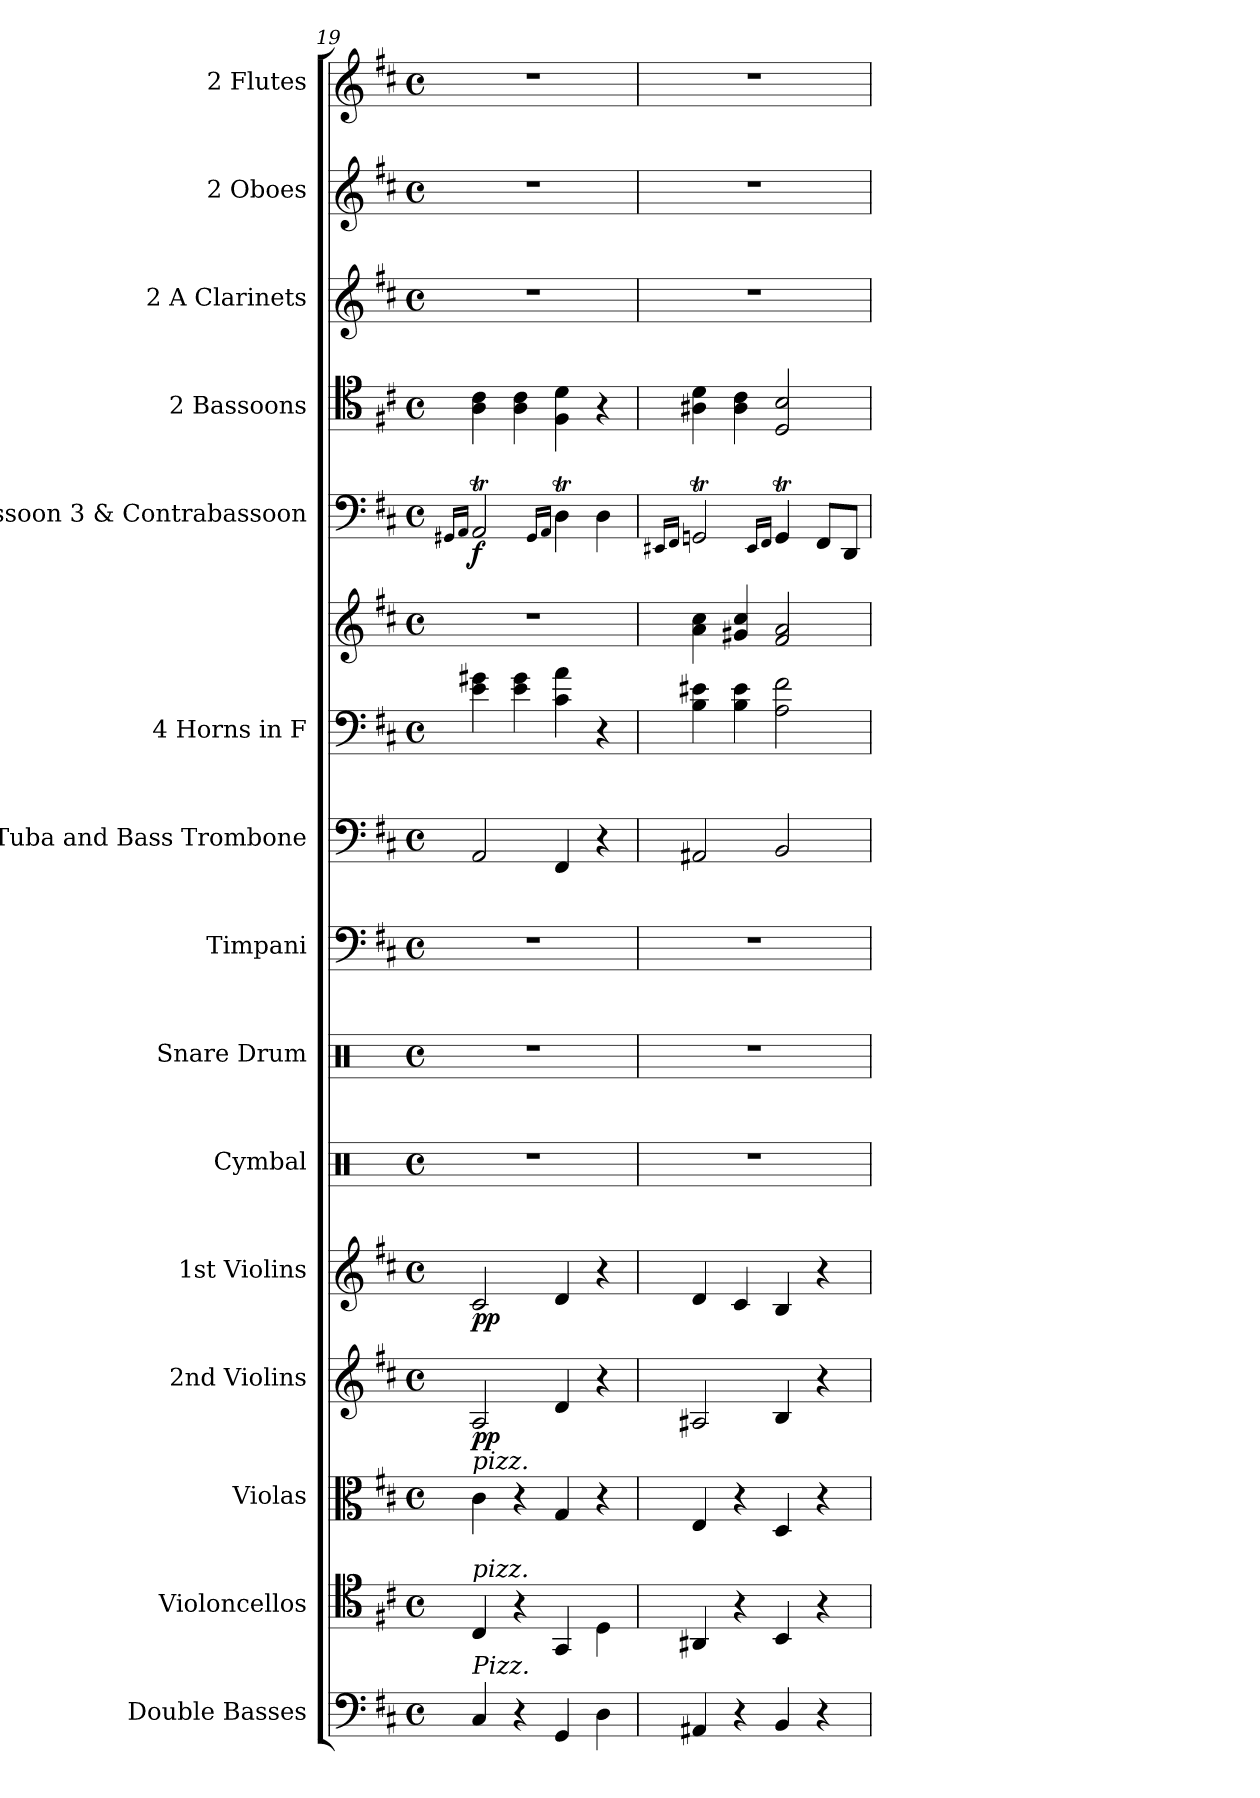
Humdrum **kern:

**kern	**kern	**kern	**kern	**dynam	**kern	**dynam	**kern	**kern	**kern	**kern	**kern	**kern	**kern	**dynam	**kern	**kern	**kern	**kern
*part15	*part14	*part13	*part12	*part12	*part11	*part11	*part10	*part9	*part8	*part7	*part6	*part6	*part5	*part5	*part4	*part3	*part2	*part1
*staff16	*staff15	*staff14	*staff13	*staff13	*staff12	*staff12	*staff11	*staff10	*staff9	*staff8	*staff7	*staff6	*staff5	*staff5	*staff4	*staff3	*staff2	*staff1
*I"Double Basses	*I"Violoncellos	*I"Violas	*I"2nd Violins	*	*I"1st Violins	*	*I"Cymbal	*I"Snare Drum	*I"Timpani	*I"Tuba and  Bass Trombone	*I"4 Horns in F	*	*I"Bassoon 3 &amp; Contrabassoon	*	*I"2 Bassoons	*I"2 A Clarinets	*I"2 Oboes	*I"2 Flutes
*	*	*	*	*	*	*	*I'Cym	*I'Sn Dr	*I'Timp	*I'Tba	*I'Hn	*	*I'Bsn	*	*I'Bsn	*I'Cl	*I'Ob	*I'Fl
!!LO:PB:g=z
*clefF4	*clefC4	*clefC3	*clefG2	*	*clefG2	*	*clefX	*clefX	*clefF4	*clefF4	*clefF4	*clefG2	*clefF4	*	*clefC4	*clefG2	*clefG2	*clefG2
*ITrd7c12	*	*	*	*	*	*	*	*	*	*	*ITrd4c7	*ITrd4c7	*	*	*	*ITrd2c3	*	*
*k[f#c#]	*k[f#c#]	*k[f#c#]	*k[f#c#]	*	*k[f#c#]	*	*k[]	*k[]	*k[f#c#]	*k[f#c#]	*k[f#]	*k[f#]	*k[f#c#]	*	*k[f#c#]	*k[f#c#g#d#a#]	*k[f#c#]	*k[f#c#]
*M4/4	*M4/4	*M4/4	*M4/4	*	*M4/4	*	*M4/4	*M4/4	*M4/4	*M4/4	*M4/4	*M4/4	*M4/4	*	*M4/4	*M4/4	*M4/4	*M4/4
*met(c)	*met(c)	*met(c)	*met(c)	*	*met(c)	*	*met(c)	*met(c)	*met(c)	*met(c)	*met(c)	*met(c)	*met(c)	*	*met(c)	*met(c)	*met(c)	*met(c)
=19	=19	=19	=19	=19	=19	=19	=19	=19	=19	=19	=19	=19	=19	=19	=19	=19	=19	=19
.	.	.	.	.	.	.	.	.	.	.	.	.	16qGG#X/LL	.	.	.	.	.
.	.	.	.	.	.	.	.	.	.	.	.	.	16qAA/JJ	.	.	.	.	.
!	!	!LO:TX:a:i:t=pizz.	!	!	!	!	!	!	!	!	!	!	!	!	!	!	!	!
!	!LO:TX:a:i:t=pizz.	!	!	!	!	!	!	!	!	!	!	!	!	!	!	!	!	!
!LO:TX:a:i:t=Pizz.	!	!	!	!	!	!	!	!	!	!	!	!	!	!	!	!	!	!
!	!	!	!	!LO:DY:b	!	!LO:DY:b	!	!	!	!	!	!	!	!LO:DY:b	!	!	!	!
4CC#/	4C#/	4c#\	2A/	pp	2c#/	pp	1r	1r	1r	2AA/	4A\ 4c#X\	1r	2AAT/	f	4A\ 4c#\	1r	1r	1r
4r	4r	4r	.	.	.	.	.	.	.	.	4A\ 4c#\	.	.	.	4A\ 4c#\	.	.	.
.	.	.	.	.	.	.	.	.	.	.	.	.	16qGG#/LL	.	.	.	.	.
.	.	.	.	.	.	.	.	.	.	.	.	.	16qAA/JJ	.	.	.	.	.
4GGG/	4GG/	4G/	4d/	.	4d/	.	.	.	.	4FF#/	4F#\ 4d\	.	4DT\	.	4F#\ 4d\	.	.	.
4DD\	4D\	4r	4r	.	4r	.	.	.	.	4r	4r	.	4D\	.	4r	.	.	.
=20	=20	=20	=20	=20	=20	=20	=20	=20	=20	=20	=20	=20	=20	=20	=20	=20	=20	=20
.	.	.	.	.	.	.	.	.	.	.	.	.	16qEE#X/LL	.	.	.	.	.
.	.	.	.	.	.	.	.	.	.	.	.	.	16qFF#/JJ	.	.	.	.	.
4AAA#X/	4AA#X/	4E/	2A#X/	.	4d/	.	1r	1r	1r	2AA#X/	4E\ 4A#X\	4d\ 4f#\	2GGnT/	.	4A#X\ 4d\	1r	1r	1r
4r	4r	4r	.	.	4c#/	.	.	.	.	.	4E\ 4A#\	4c#X/ 4f#/	.	.	4A#\ 4c#\	.	.	.
.	.	.	.	.	.	.	.	.	.	.	.	.	16qEE#/LL	.	.	.	.	.
.	.	.	.	.	.	.	.	.	.	.	.	.	16qFF#/JJ	.	.	.	.	.
4BBB/	4BB/	4D/	4B/	.	4B/	.	.	.	.	2BB/	2D\ 2B\	2B/ 2d/	4GGT/	.	2D/ 2B/	.	.	.
4r	4r	4r	4r	.	4r	.	.	.	.	.	.	.	8FF#/L	.	.	.	.	.
.	.	.	.	.	.	.	.	.	.	.	.	.	8DD/J	.	.	.	.	.
=	=	=	=	=	=	=	=	=	=	=	=	=	=	=	=	=	=	=
*-	*-	*-	*-	*-	*-	*-	*-	*-	*-	*-	*-	*-	*-	*-	*-	*-	*-	*-
